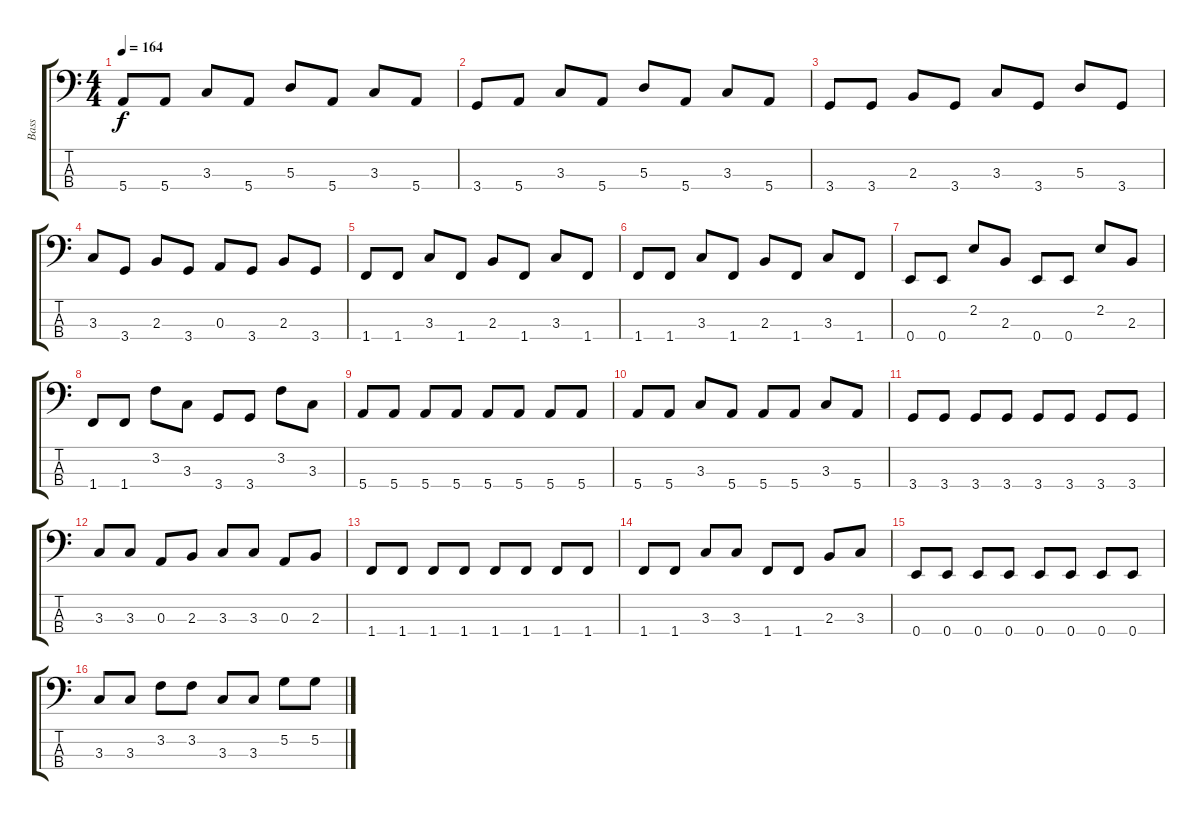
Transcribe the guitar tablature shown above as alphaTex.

\track ("Bass" "Bass") {instrument electricbassfinger}
\staff {score tabs}
\tuning (G2 D2 A1 E1) {hide}
\ts (4 4)
\tempo 164
\clef f4
\ks c
5.4.8{dy f} 5.4.8 3.3.8 5.4.8 5.3.8 5.4.8 3.3.8 5.4.8 |
3.4.8 5.4.8 3.3.8 5.4.8 5.3.8 5.4.8 3.3.8 5.4.8 |
3.4.8 3.4.8 2.3.8 3.4.8 3.3.8 3.4.8 5.3.8 3.4.8 |
3.3.8 3.4.8 2.3.8 3.4.8 0.3.8 3.4.8 2.3.8 3.4.8 |
1.4.8 1.4.8 3.3.8 1.4.8 2.3.8 1.4.8 3.3.8 1.4.8 |
1.4.8 1.4.8 3.3.8 1.4.8 2.3.8 1.4.8 3.3.8 1.4.8 |
0.4.8 0.4.8 2.2.8 2.3.8 0.4.8 0.4.8 2.2.8 2.3.8 |
1.4.8 1.4.8 3.2.8 3.3.8 3.4.8 3.4.8 3.2.8 3.3.8 |
5.4.8 5.4.8 5.4.8 5.4.8 5.4.8 5.4.8 5.4.8 5.4.8 |
5.4.8 5.4.8 3.3.8 5.4.8 5.4.8 5.4.8 3.3.8 5.4.8 |
3.4.8 3.4.8 3.4.8 3.4.8 3.4.8 3.4.8 3.4.8 3.4.8 |
3.3.8 3.3.8 0.3.8 2.3.8 3.3.8 3.3.8 0.3.8 2.3.8 |
1.4.8 1.4.8 1.4.8 1.4.8 1.4.8 1.4.8 1.4.8 1.4.8 |
1.4.8 1.4.8 3.3.8 3.3.8 1.4.8 1.4.8 2.3.8 3.3.8 |
0.4.8 0.4.8 0.4.8 0.4.8 0.4.8 0.4.8 0.4.8 0.4.8 |
3.3.8 3.3.8 3.2.8 3.2.8 3.3.8 3.3.8 5.2.8 5.2.8
